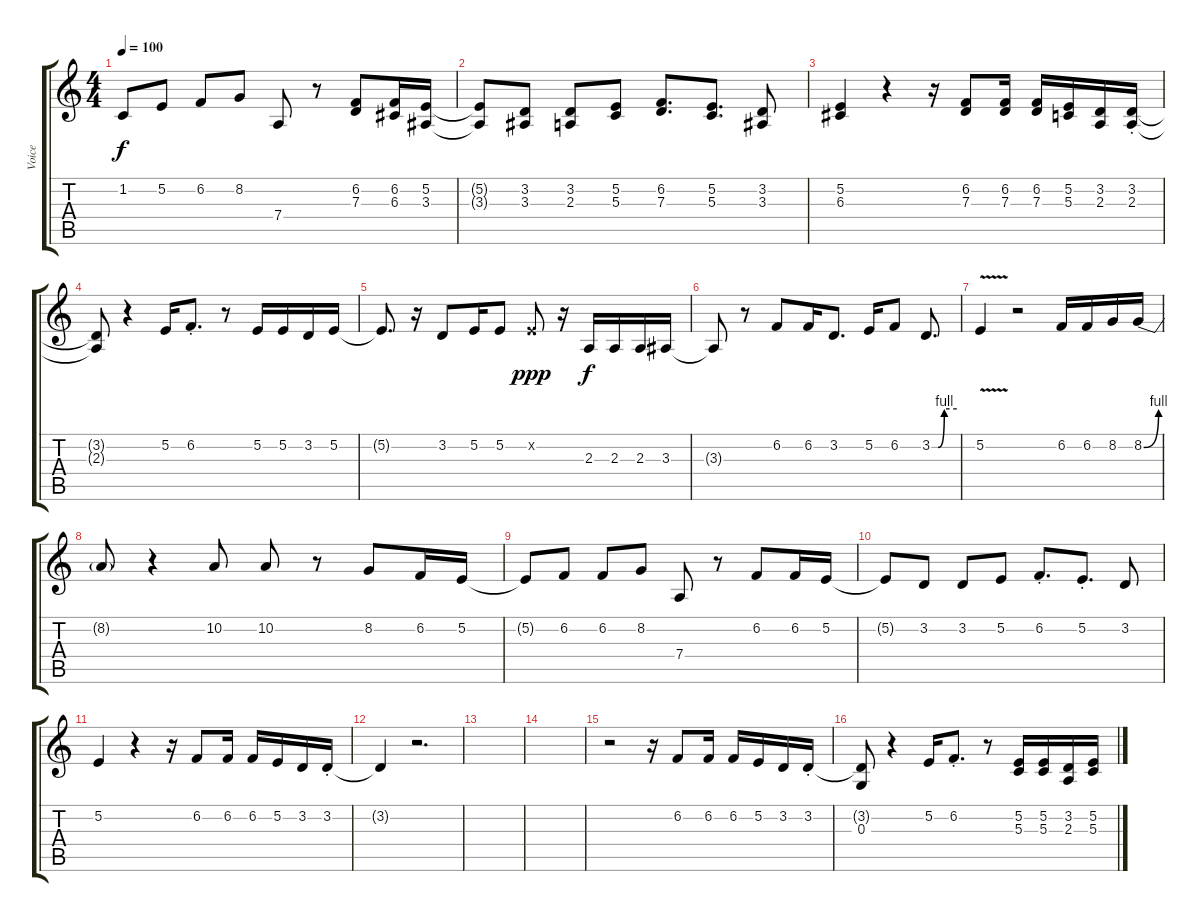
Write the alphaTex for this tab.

\track ("Voice" "Voice") {instrument clarinet}
\staff {score tabs}
\tuning (E4 B3 G3 D3 A2 E2) {hide}
\ts (4 4)
\tempo 100
\clef g2
\ks c
1.2{t}.8{dy f} 5.2.8 6.2.8 8.2.8 7.4.8 r.8 (6.2 7.3).8 (6.2 6.3).16 (5.2 3.3).16 |
(5.2{t} 3.3{t}).8 (3.2 3.3).8 (3.2 2.3).8 (5.2 5.3).8 (6.2 7.3).8{d} (5.2 5.3).8{d} (3.2 3.3).8 |
(5.2 6.3).4 r.4 r.16 (6.2 7.3).8 (6.2 7.3).16 (6.2 7.3).16 (5.2 5.3).16 (3.2 2.3).16 (3.2{st} 2.3).16 |
(3.2{t} 2.3{t}).8 r.4 5.2.16 6.2{st}.8{d} r.8 5.2.16 5.2.16 3.2.16 5.2.16 |
5.2{t}.8{d} r.16 3.2.8 5.2.16 5.2.8 5.2{x}.8{dy ppp} r.16 2.3.16{dy f} 2.3.16 2.3.16 3.3.16 |
3.3{t}.8 r.8 6.2.8 6.2.16 3.2.8{d} 5.2.16 6.2.8 3.2{be (custom 0 0 15 0 30 4 60 4)}.8{d} |
5.2{v}.4 r.2 6.2.16 6.2.16 8.2.16 8.2{be (bend 0 0 60 4)}.16 |
8.2{t}.8 r.4 10.2.8 10.2.8 r.8 8.2.8 6.2.16 5.2.16 |
5.2{t}.8 6.2.8 6.2.8 8.2.8 7.4.8 r.8 6.2.8 6.2.16 5.2.16 |
5.2{t}.8 3.2.8 3.2.8 5.2.8 6.2{st}.8{d} 5.2{st}.8{d} 3.2.8 |
5.2.4 r.4 r.16 6.2.8 6.2.16 6.2.16 5.2.16 3.2.16 3.2{st}.16 |
3.2{t}.4 r.2{d} |
|
|
r.2 r.16 6.2.8 6.2.16 6.2.16 5.2.16 3.2.16 3.2{st}.16 |
(3.2{t} 0.3).8 r.4 5.2.16 6.2{st}.8{d} r.8 (5.2 5.3).16 (5.2 5.3).16 (3.2 2.3).16 (5.2 5.3).16
